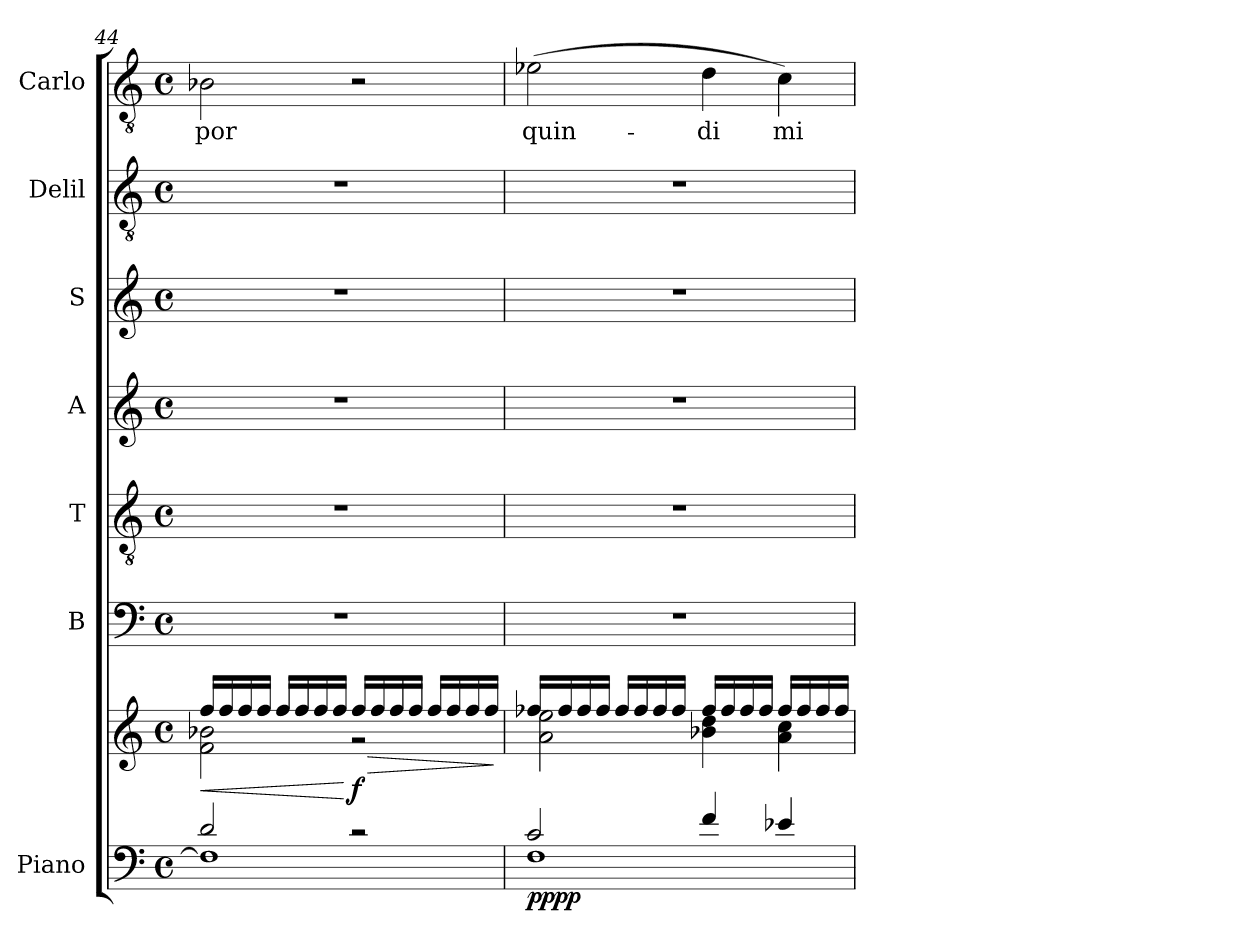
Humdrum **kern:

**kern	**kern	**dynam	**kern	**kern	**kern	**kern	**kern	**kern	**text
*part7	*part7	*part7	*part6	*part5	*part4	*part3	*part2	*part1	*part1
*staff8	*staff7	*staff7/8	*staff6	*staff5	*staff4	*staff3	*staff2	*staff1	*staff1
*I"Piano	*	*	*I"B	*I"T	*I"A	*I"S	*I"Delil	*I"Carlo	*
*I'Pno	*	*	*I'B	*I'T	*I'A	*I'S	*	*	*
!!LO:LB:g=z
*clefF4	*clefG2	*	*clefF4	*clefGv2	*clefG2	*clefG2	*clefGv2	*clefGv2	*
*k[]	*k[]	*	*k[]	*k[]	*k[]	*k[]	*k[]	*k[]	*
*M4/4	*M4/4	*	*M4/4	*M4/4	*M4/4	*M4/4	*M4/4	*M4/4	*
*met(c)	*met(c)	*	*met(c)	*met(c)	*met(c)	*met(c)	*met(c)	*met(c)	*
=44	=44	=44	=44	=44	=44	=44	=44	=44	=44
*^	*	*	*	*	*	*	*	*	*
!	!	!	!LO:HP:b	!	!	!	!	!	!	!
*	*	*^	*	*	*	*	*	*	*	*
2d/	1F]	16ff/LL	2f\ 2b-X\	<	1r	1r	1r	1r	1r	2B-X\	-por
.	.	16ff/	.	.	.	.	.	.	.	.	.
.	.	16ff/	.	.	.	.	.	.	.	.	.
.	.	16ff/JJ	.	.	.	.	.	.	.	.	.
.	.	16ff/LL	.	.	.	.	.	.	.	.	.
.	.	16ff/	.	.	.	.	.	.	.	.	.
.	.	16ff/	.	.	.	.	.	.	.	.	.
.	.	16ff/JJ	.	.	.	.	.	.	.	.	.
!	!	!	!	!LO:HP:n=1:b	!	!	!	!	!	!	!
!	!	!	!	!LO:DY:n=1:b	!	!	!	!	!	!	!
2r	.	16ff/LL	2r	[ > f	.	.	.	.	.	2r	.
.	.	16ff/	.	.	.	.	.	.	.	.	.
.	.	16ff/	.	.	.	.	.	.	.	.	.
.	.	16ff/JJ	.	.	.	.	.	.	.	.	.
.	.	16ff/LL	.	.	.	.	.	.	.	.	.
.	.	16ff/	.	.	.	.	.	.	.	.	.
.	.	16ff/	.	.	.	.	.	.	.	.	.
.	.	16ff/JJ	.	.	.	.	.	.	.	.	.
*v	*v	*	*	*	*	*	*	*	*	*	*
*	*v	*v	*	*	*	*	*	*	*	*
.	.	]	.	.	.	.	.	.	.
=45	=45	=45	=45	=45	=45	=45	=45	=45	=45
*^	*^	*	*	*	*	*	*	*	*
!	!	!	!	!LO:DY:b=2	!	!	!	!	!	!	!
!	!	!	!	!LO:DY:n=1:b	!	!	!	!	!	!	!
2c/	1F	16ff-X/LL	2a\ 2ee\	pp pp	1r	1r	1r	1r	1r	(2e-X\	quin-
.	.	16ff-/	.	.	.	.	.	.	.	.	.
.	.	16ff-/	.	.	.	.	.	.	.	.	.
.	.	16ff-/JJ	.	.	.	.	.	.	.	.	.
.	.	16ff-/LL	.	.	.	.	.	.	.	.	.
.	.	16ff-/	.	.	.	.	.	.	.	.	.
.	.	16ff-/	.	.	.	.	.	.	.	.	.
.	.	16ff-/JJ	.	.	.	.	.	.	.	.	.
4f/	.	16ff-/LL	4b-X\ 4dd\	.	.	.	.	.	.	4d\	-di
.	.	16ff-/	.	.	.	.	.	.	.	.	.
.	.	16ff-/	.	.	.	.	.	.	.	.	.
.	.	16ff-/JJ	.	.	.	.	.	.	.	.	.
4e-X/	.	16ff-/LL	4a\ 4cc\	.	.	.	.	.	.	4c\)	mi
.	.	16ff-/	.	.	.	.	.	.	.	.	.
.	.	16ff-/	.	.	.	.	.	.	.	.	.
.	.	16ff-/JJ	.	.	.	.	.	.	.	.	.
*v	*v	*	*	*	*	*	*	*	*	*	*
*	*v	*v	*	*	*	*	*	*	*	*
=	=	=	=	=	=	=	=	=	=
*-	*-	*-	*-	*-	*-	*-	*-	*-	*-
